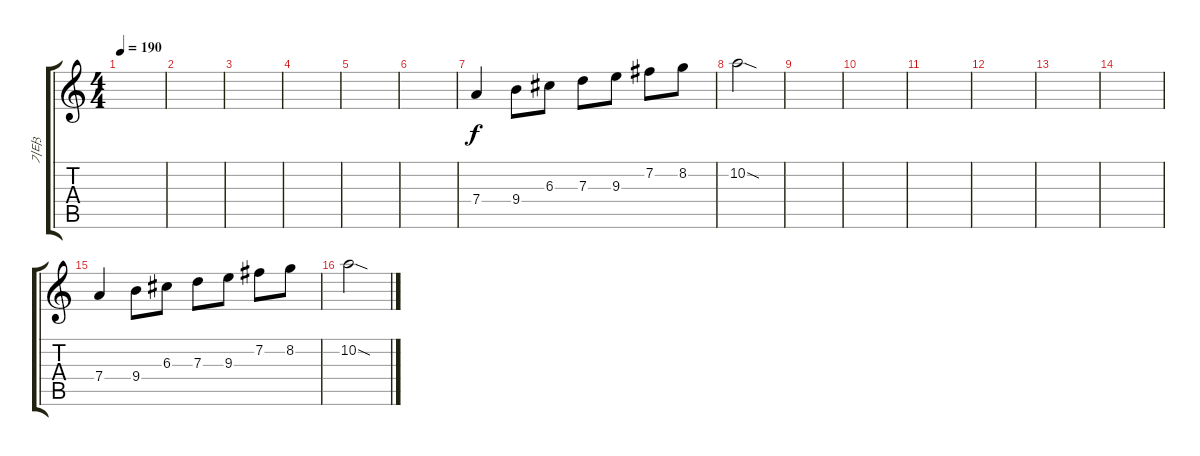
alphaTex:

\track ("기타3" "기타3") {instrument acousticguitarsteel}
\staff {score tabs}
\tuning (E4 B3 G3 D3 A2 E2) {hide}
\ts (4 4)
\tempo 190
\clef g2
\ks c
|
|
|
|
|
|
7.4.4 9.4.8 6.3.8 7.3.8 9.3.8 7.2.8 8.2.8 |
10.2{sod}.2 |
|
|
|
|
|
|
7.4.4 9.4.8 6.3.8 7.3.8 9.3.8 7.2.8 8.2.8 |
10.2{sod}.2
